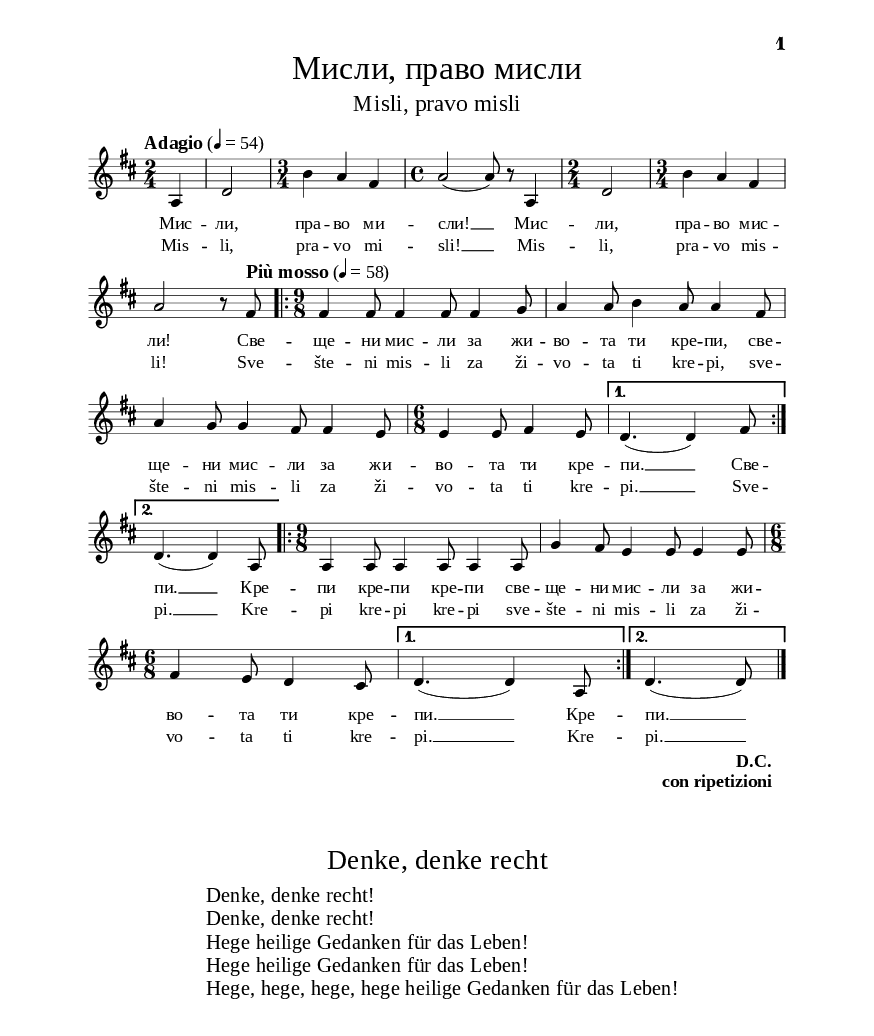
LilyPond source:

\version "2.24.4"

% include paper part and global functions
\include "include/globals.ily"

\bookpart {
  \label #'ref093
  \tocItem \markup "Мисли, право мисли – Misli, pravo misli"
  \include "include/bookpart-paper.ily"
  \score {
    \include "include/score-layout.ily"
    \new Voice \absolute  {
      \clef treble
      \key d \major
      \time 2/4
      \tempoFunc "Adagio" 4 "54"

      \partial 4
      \autoBeamOff

      a4 | d'2 | \time 3/4 b'4 a' fis' | \time 4/4 a'2 ( a'8 ) r8 a4 | \time 2/4 d'2 | \time 3/4 b'4 a'4 fis'4 \break

      a'2 r8

      \tempoFunc "Più mosso" 4 "58"
      fis'8 | \repeat volta 2 {
        \time 9/8 fis'4 fis'8 fis'4 fis'8 fis'4 g'8 | a'4 a'8 b'4 a'8 a'4 fis'8 | \break

        a'4 g'8 g'4 fis'8 fis'4 e'8 | \time 6/8 e'4 e'8 fis'4 e'8 |
      } \alternative {
        {d'4. (d'4 ) fis'8 \break}
        {d'4. (d'4) a8 }
      } \repeat volta 2 {
        \time 9/8 a4 a8 a4 a8 a4 a8 | g'4 fis'8 e'4 e'8 e'4 e'8 | \break

        \time 6/8  fis'4 e'8 d'4 cis'8 |
      } \alternative { { d'4. ( d'4 ) a8 } { d'4. ( d'8 ) } } \bar "|."

    }

    \addlyrics {
      Мис -- ли, пра -- во ми -- сли! __  Мис -- ли, пра -- во мис -- ли!

      Све -- ще -- ни мис -- ли за жи -- во -- та ти кре -- пи, све -- ще -- ни мис -- ли за жи -- во -- та ти кре -- пи. __ Све -- пи. __  Кре -- пи кре -- пи

      кре -- пи све -- ще -- ни мис -- ли за жи -- во -- та ти кре -- пи. __  Кре -- пи. __
    }



    \addlyrics {
      Mis -- li, pra -- vo mi -- sli! __  Mis -- li, pra -- vo mis -- li!

      Sve -- šte -- ni mis -- li za ži -- vo -- ta ti kre -- pi, sve -- šte -- ni mis -- li za ži -- vo -- ta ti kre -- pi. __ Sve -- pi. __  Kre -- pi kre -- pi

      kre -- pi sve -- šte -- ni mis -- li za ži -- vo -- ta ti kre -- pi. __  Kre -- pi. __
    }


    \header {
      title = \titleFunc "Мисли, право мисли" "Misli, pravo misli"
    }

    \midi{}

  } % score

  \markup \empty-one
  \markup \dc-two "D.C.""con ripetizioni"

  \markup \empty-three
  % include foreign translation(s) of the song
  \version "2.24.4"

\markup \fill-line { \fontsize #deTitleFontSize "Denke, denke recht" }
\markup \null
\markup \null

\markup \abs-fontsize #10 {

  \fill-line {
    \override #`(baseline-skip . ,deCoupletBaselineSkip)
    \column {
      \line { " " Denke, denke recht! }
      \line { " " Denke, denke recht! }
      \line { " " Hege heilige Gedanken für das Leben!}
      \line { " " Hege heilige Gedanken für das Leben!}
      \line { " " Hege, hege, hege, hege heilige Gedanken für das Leben!}


    }

  }
}


} % bookpart
